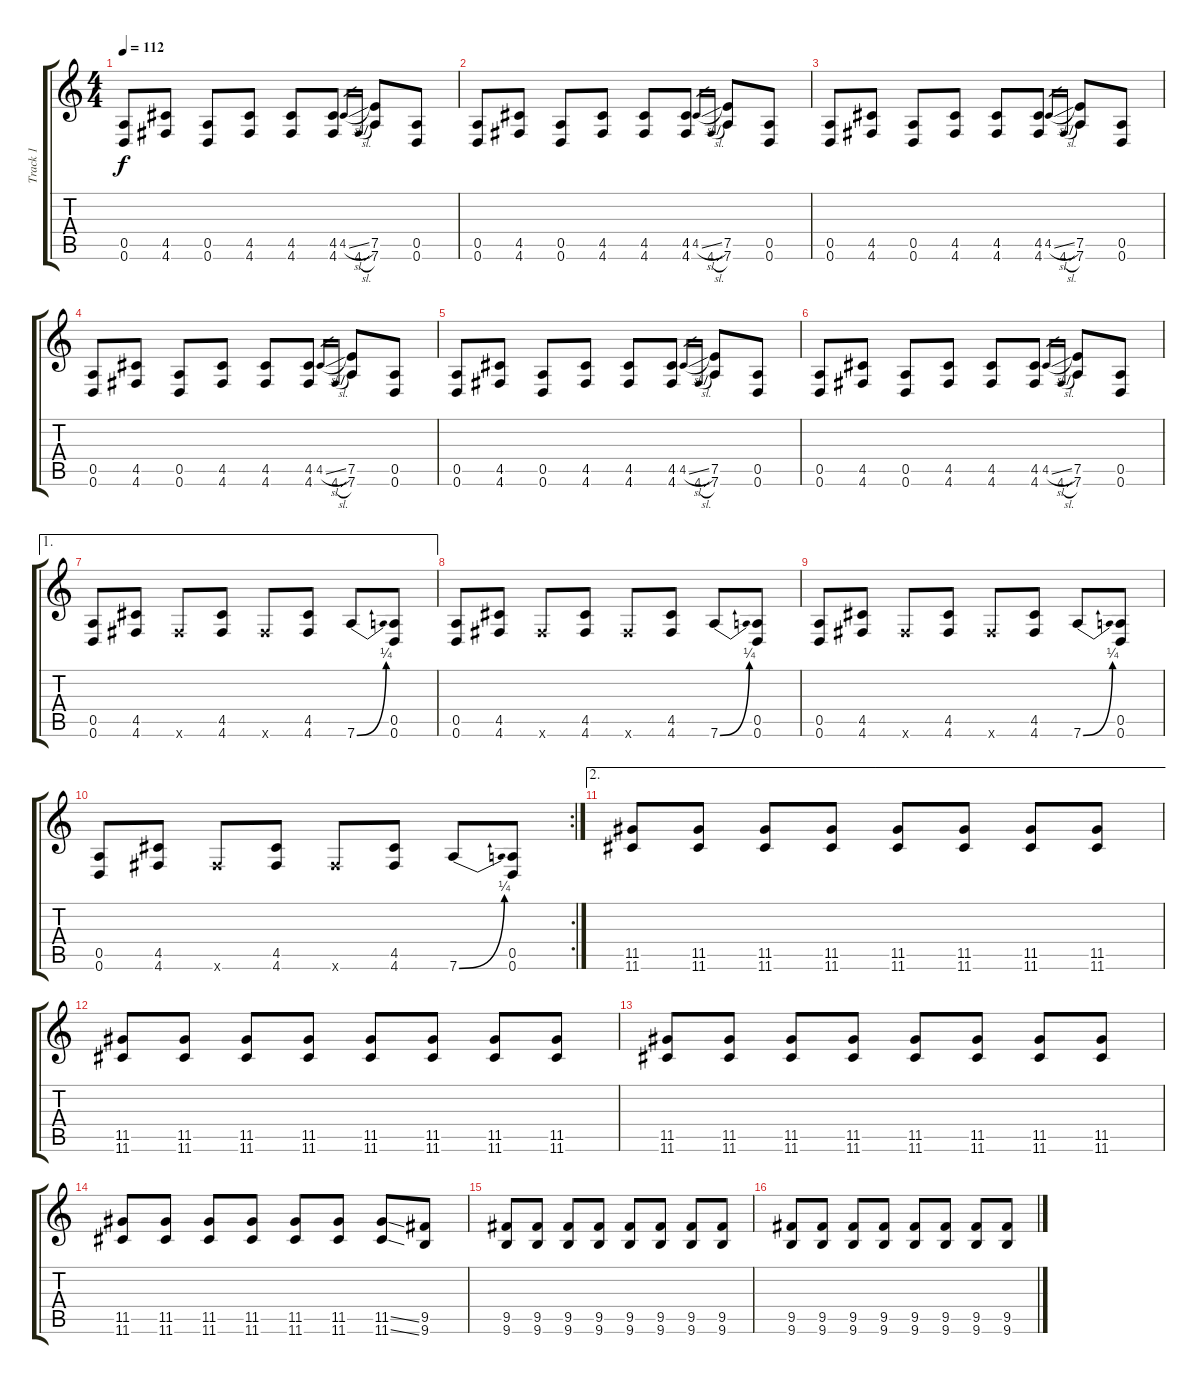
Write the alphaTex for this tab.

\track ("Track 1" "Track 1") {instrument distortionguitar}
\staff {score tabs}
\tuning (E4 B3 G3 D3 A2 D2) {hide}
\ts (4 4)
\tempo 112
\clef g2
\ks c
(0.5 0.6).8{dy f} (4.5 4.6).8 (0.5 0.6).8 (4.5 4.6).8 (4.5 4.6).8 (4.5 4.6).8 4.5{sl}.16{gr} 4.6{sl}.16{gr} (7.5 7.6).8 (0.5 0.6).8 |
(0.5 0.6).8 (4.5 4.6).8 (0.5 0.6).8 (4.5 4.6).8 (4.5 4.6).8 (4.5 4.6).8 4.5{sl}.16{gr} 4.6{sl}.16{gr} (7.5 7.6).8 (0.5 0.6).8 |
(0.5 0.6).8 (4.5 4.6).8 (0.5 0.6).8 (4.5 4.6).8 (4.5 4.6).8 (4.5 4.6).8 4.5{sl}.16{gr} 4.6{sl}.16{gr} (7.5 7.6).8 (0.5 0.6).8 |
(0.5 0.6).8 (4.5 4.6).8 (0.5 0.6).8 (4.5 4.6).8 (4.5 4.6).8 (4.5 4.6).8 4.5{sl}.16{gr} 4.6{sl}.16{gr} (7.5 7.6).8 (0.5 0.6).8 |
(0.5 0.6).8 (4.5 4.6).8 (0.5 0.6).8 (4.5 4.6).8 (4.5 4.6).8 (4.5 4.6).8 4.5{sl}.16{gr} 4.6{sl}.16{gr} (7.5 7.6).8 (0.5 0.6).8 |
(0.5 0.6).8 (4.5 4.6).8 (0.5 0.6).8 (4.5 4.6).8 (4.5 4.6).8 (4.5 4.6).8 4.5{sl}.16{gr} 4.6{sl}.16{gr} (7.5 7.6).8 (0.5 0.6).8 |
\ae 1
(0.5 0.6).8 (4.5 4.6).8 4.6{x}.8 (4.5 4.6).8 4.6{x}.8 (4.5 4.6).8 7.6{be (bend 0 0 60 1)}.8 (0.5 0.6).8 |
(0.5 0.6).8 (4.5 4.6).8 4.6{x}.8 (4.5 4.6).8 4.6{x}.8 (4.5 4.6).8 7.6{be (bend 0 0 60 1)}.8 (0.5 0.6).8 |
(0.5 0.6).8 (4.5 4.6).8 4.6{x}.8 (4.5 4.6).8 4.6{x}.8 (4.5 4.6).8 7.6{be (bend 0 0 60 1)}.8 (0.5 0.6).8 |
\rc 2
(0.5 0.6).8 (4.5 4.6).8 4.6{x}.8 (4.5 4.6).8 4.6{x}.8 (4.5 4.6).8 7.6{be (bend 0 0 60 1)}.8 (0.5 0.6).8 |
\ae 2
(11.5 11.6).8 (11.5 11.6).8 (11.5 11.6).8 (11.5 11.6).8 (11.5 11.6).8 (11.5 11.6).8 (11.5 11.6).8 (11.5 11.6).8 |
(11.5 11.6).8 (11.5 11.6).8 (11.5 11.6).8 (11.5 11.6).8 (11.5 11.6).8 (11.5 11.6).8 (11.5 11.6).8 (11.5 11.6).8 |
(11.5 11.6).8 (11.5 11.6).8 (11.5 11.6).8 (11.5 11.6).8 (11.5 11.6).8 (11.5 11.6).8 (11.5 11.6).8 (11.5 11.6).8 |
(11.5 11.6).8 (11.5 11.6).8 (11.5 11.6).8 (11.5 11.6).8 (11.5 11.6).8 (11.5 11.6).8 (11.5{ss} 11.6{ss}).8 (9.5 9.6).8 |
(9.5 9.6).8 (9.5 9.6).8 (9.5 9.6).8 (9.5 9.6).8 (9.5 9.6).8 (9.5 9.6).8 (9.5 9.6).8 (9.5 9.6).8 |
(9.5 9.6).8 (9.5 9.6).8 (9.5 9.6).8 (9.5 9.6).8 (9.5 9.6).8 (9.5 9.6).8 (9.5 9.6).8 (9.5 9.6).8
